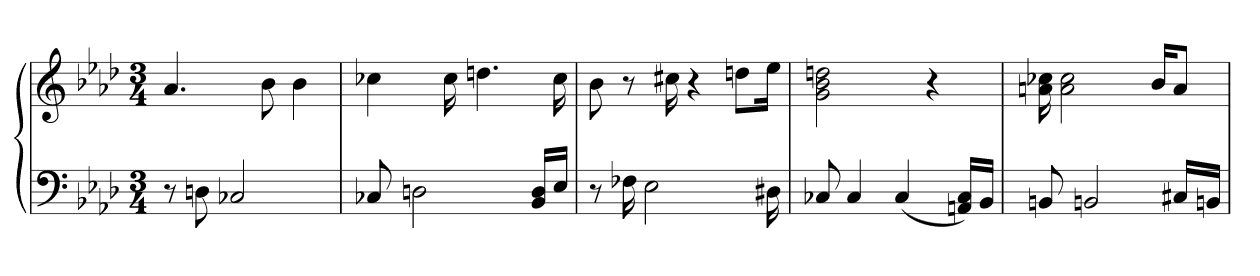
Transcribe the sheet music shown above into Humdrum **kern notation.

**kern	**kern
*part1	*part1
*staff2	*staff1
*clefF4	*clefG2
*k[b-e-a-d-]	*k[b-e-a-d-]
*M3/4	*M3/4
=1	=1
8r	4.a-
8Dn	.
2C-X	.
.	8b-
.	4b-
=2	=2
8C-X	4cc-X
2Dn	.
.	16cc-
.	4.ddn
16BB-/ 16D/LL	.
16E-/JJ	16cc-
=3	=3
8r	8b-
16F-X	8r
2E-	.
.	16cc#X
.	4r
.	8ddn\L
16D#X	16ee-\Jk
=4	=4
8C-X	2g 2b- 2ddn
4C-	.
(4C-	.
.	4r
16AAn/ 16C-/LL)	.
16BB-/JJ	.
=5	=5
8BBn	16an 16cc-X
.	2a 2cc-
2BBn	.
.	16b-/KL
16C#X/LL	8a/J
16BBn/JJ	.
=	=
*-	*-
